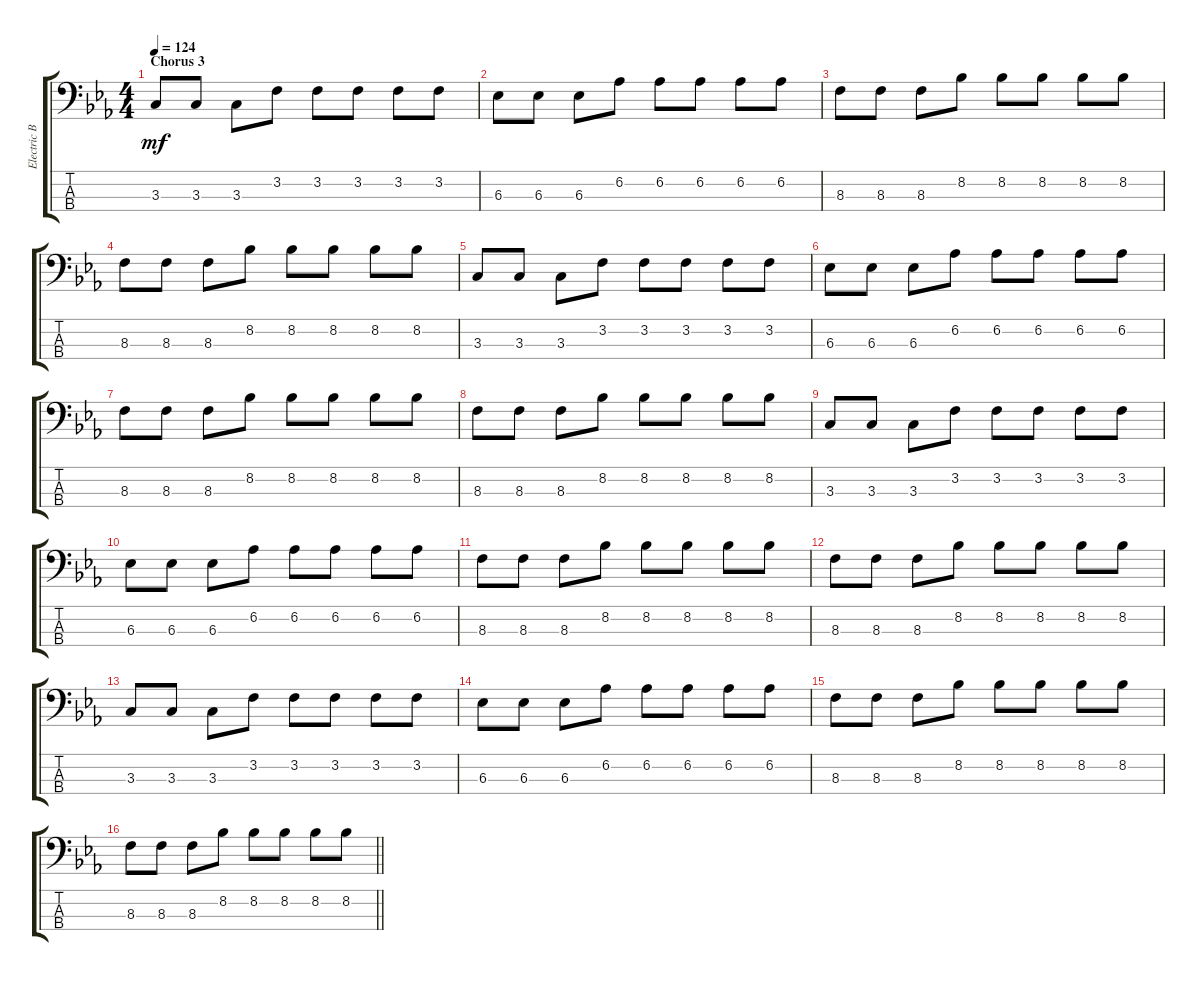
\track ("Electric Bass" "Electric B") {instrument electricbassfinger}
\staff {score tabs}
\tuning (G2 D2 A1 E1) {hide}
\ts (4 4)
\section ("" "Chorus 3")
\tempo 124
\clef f4
\ks eb
3.3.8{dy mf} 3.3.8 3.3.8 3.2.8 3.2.8 3.2.8 3.2.8 3.2.8 |
6.3.8 6.3.8 6.3.8 6.2.8 6.2.8 6.2.8 6.2.8 6.2.8 |
8.3.8 8.3.8 8.3.8 8.2.8 8.2.8 8.2.8 8.2.8 8.2.8 |
8.3.8 8.3.8 8.3.8 8.2.8 8.2.8 8.2.8 8.2.8 8.2.8 |
3.3.8 3.3.8 3.3.8 3.2.8 3.2.8 3.2.8 3.2.8 3.2.8 |
6.3.8 6.3.8 6.3.8 6.2.8 6.2.8 6.2.8 6.2.8 6.2.8 |
8.3.8 8.3.8 8.3.8 8.2.8 8.2.8 8.2.8 8.2.8 8.2.8 |
8.3.8 8.3.8 8.3.8 8.2.8 8.2.8 8.2.8 8.2.8 8.2.8 |
3.3.8 3.3.8 3.3.8 3.2.8 3.2.8 3.2.8 3.2.8 3.2.8 |
6.3.8 6.3.8 6.3.8 6.2.8 6.2.8 6.2.8 6.2.8 6.2.8 |
8.3.8 8.3.8 8.3.8 8.2.8 8.2.8 8.2.8 8.2.8 8.2.8 |
8.3.8 8.3.8 8.3.8 8.2.8 8.2.8 8.2.8 8.2.8 8.2.8 |
3.3.8 3.3.8 3.3.8 3.2.8 3.2.8 3.2.8 3.2.8 3.2.8 |
6.3.8 6.3.8 6.3.8 6.2.8 6.2.8 6.2.8 6.2.8 6.2.8 |
8.3.8 8.3.8 8.3.8 8.2.8 8.2.8 8.2.8 8.2.8 8.2.8 |
\barLineRight lightlight
8.3.8 8.3.8 8.3.8 8.2.8 8.2.8 8.2.8 8.2.8 8.2.8
